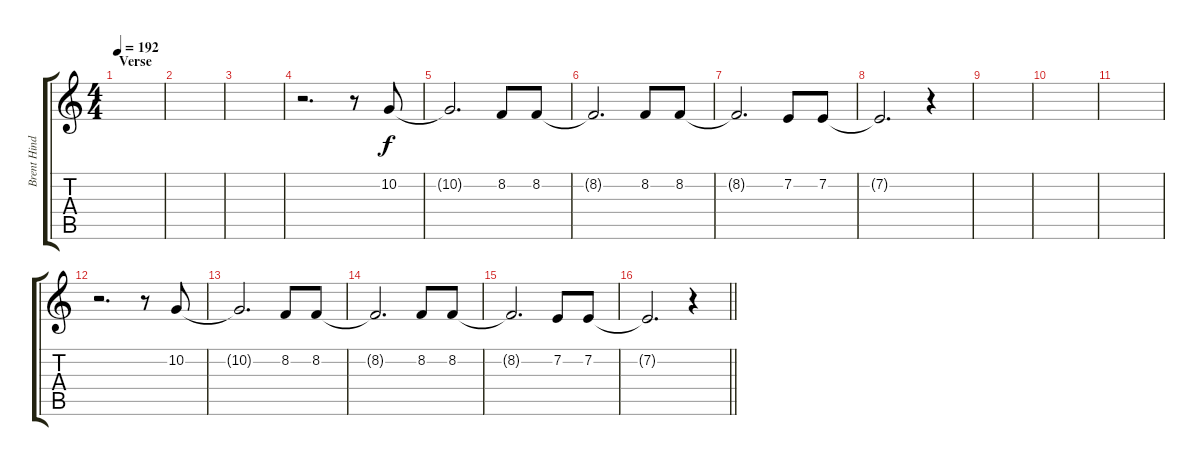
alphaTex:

\track ("Brent Hinds - Vocals" "Brent Hind") {instrument flute}
\staff {score tabs}
\tuning (D4 A3 F3 C3 G2 C2) {hide}
\ts (4 4)
\section ("" "Verse")
\tempo 192
\clef g2
\ks c
|
|
|
r.2{d} r.8 10.2.8 |
10.2{t}.2{d} 8.2.8 8.2.8 |
8.2{t}.2{d} 8.2.8 8.2.8 |
8.2{t}.2{d} 7.2.8 7.2.8 |
7.2{t}.2{d} r.4 |
|
|
|
r.2{d} r.8 10.2.8 |
10.2{t}.2{d} 8.2.8 8.2.8 |
8.2{t}.2{d} 8.2.8 8.2.8 |
8.2{t}.2{d} 7.2.8 7.2.8 |
\barLineRight lightlight
7.2{t}.2{d} r.4
